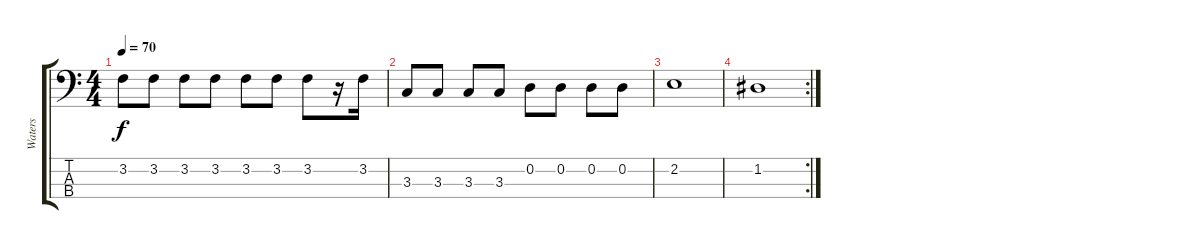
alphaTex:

\track ("Waters" "Waters") {instrument electricbasspick}
\staff {score tabs}
\tuning (G2 D2 A1 E1) {hide}
\ts (4 4)
\tempo 70
\clef f4
\ks c
3.2.8{dy f} 3.2.8 3.2.8 3.2.8 3.2.8 3.2.8 3.2.8 r.16 3.2.16 |
3.3.8 3.3.8 3.3.8 3.3.8 0.2.8 0.2.8 0.2.8 0.2.8 |
2.2.1 |
\rc 2
1.2.1
